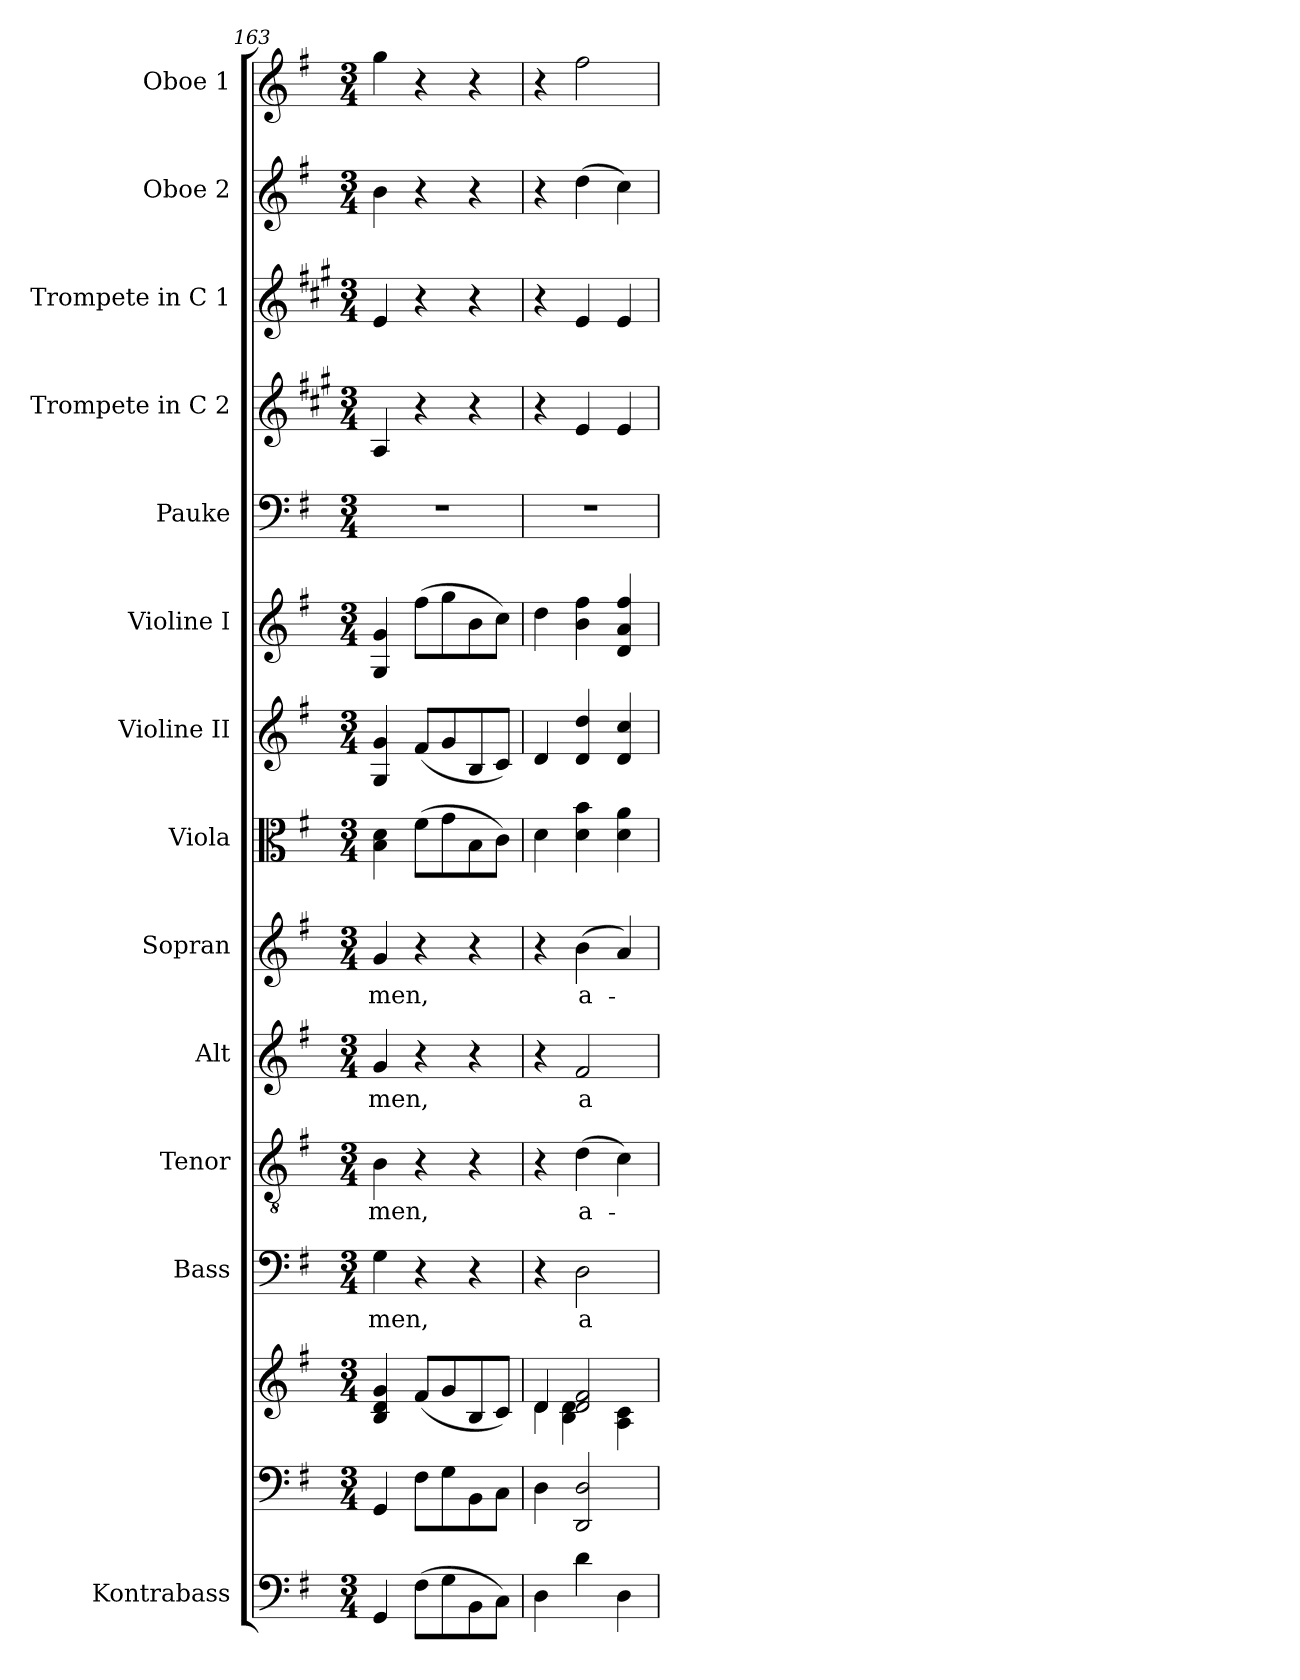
**kern	**kern	**kern	**kern	**text	**kern	**text	**kern	**text	**kern	**text	**kern	**kern	**kern	**kern	**kern	**kern	**kern	**kern
*part14	*part13	*part13	*part12	*part12	*part11	*part11	*part10	*part10	*part9	*part9	*part8	*part7	*part6	*part5	*part4	*part3	*part2	*part1
*staff15	*staff14	*staff13	*staff12	*staff12	*staff11	*staff11	*staff10	*staff10	*staff9	*staff9	*staff8	*staff7	*staff6	*staff5	*staff4	*staff3	*staff2	*staff1
*I"Kontrabass	*	*	*I"Bass	*	*I"Tenor	*	*I"Alt	*	*I"Sopran	*	*I"Viola	*I"Violine II	*I"Violine I	*I"Pauke	*I"Trompete in C 2	*I"Trompete in C 1	*I"Oboe 2	*I"Oboe 1
*I'Kb.	*	*	*I'B	*	*I'T	*	*I'A	*	*I'S	*	*I'Vla.	*I'Vl. II	*I'Vl. I	*I'Pk.	*	*	*I'Ob. 2	*I'Ob. 1
*clefF4	*clefF4	*clefG2	*clefF4	*	*clefGv2	*	*clefG2	*	*clefG2	*	*clefC3	*clefG2	*clefG2	*clefF4	*clefG2	*clefG2	*clefG2	*clefG2
*ITrd7c12	*	*	*	*	*	*	*	*	*	*	*	*	*	*	*ITrd1c2	*ITrd1c2	*	*
*k[f#]	*k[f#]	*k[f#]	*k[f#]	*	*k[f#]	*	*k[f#]	*	*k[f#]	*	*k[f#]	*k[f#]	*k[f#]	*k[f#]	*k[f#]	*k[f#]	*k[f#]	*k[f#]
*G:	*G:	*G:	*G:	*	*G:	*	*G:	*	*G:	*	*G:	*G:	*G:	*G:	*G:	*G:	*G:	*G:
*M3/4	*M3/4	*M3/4	*M3/4	*	*M3/4	*	*M3/4	*	*M3/4	*	*M3/4	*M3/4	*M3/4	*M3/4	*M3/4	*M3/4	*M3/4	*M3/4
=163	=163	=163	=163	=163	=163	=163	=163	=163	=163	=163	=163	=163	=163	=163	=163	=163	=163	=163
!	!	!	!	!LO:LY:b	!	!LO:LY:b	!	!LO:LY:b	!	!LO:LY:b	!	!	!	!	!	!	!	!
4GGG/	4GG/	4B/ 4d/ 4g/	4G\	-men,	4B\	-men,	4g/	-men,	4g/	-men,	4B\ 4d\	4G/ 4g/	4G/ 4g/	2.r	4G/	4d/	4b\	4gg\
(>8FF#\L	8F#\L	(<8f#/L	4r	.	4r	.	4r	.	4r	.	(>8f#\L	(<8f#/L	(>8ff#\L	.	4r	4r	4r	4r
8GG\	8G\	8g/	.	.	.	.	.	.	.	.	8g\	8g/	8gg\	.	.	.	.	.
8BBB\	8BB\	8B/	4r	.	4r	.	4r	.	4r	.	8B\	8B/	8b\	.	4r	4r	4r	4r
8CC\J)	8C\J	8c/J)	.	.	.	.	.	.	.	.	8c\J)	8c/J)	8cc\J)	.	.	.	.	.
=164	=164	=164	=164	=164	=164	=164	=164	=164	=164	=164	=164	=164	=164	=164	=164	=164	=164	=164
*	*	*^	*	*	*	*	*	*	*	*	*	*	*	*	*	*	*	*
4DD\	4D\	4d/	4d\	4r	.	4r	.	4r	.	4r	.	4d\	4d/	4dd\	2.r	4r	4r	4r	4r
!	!	!	!	!	!LO:LY:b	!	!LO:LY:b	!	!LO:LY:b	!	!LO:LY:b	!	!	!	!	!	!	!	!
4D\	2DD/ 2D/	2d/ 2f#/	4B\ 4d\	2D\	a-	(>4d\	a-	2f#/	a-	(>4b\	a-	4d\ 4b\	4d/ 4dd/	4b\ 4ff#\	.	4d/	4d/	(>4dd\	2ff#\
4DD\	.	.	4A\ 4c\	.	.	4c\)	.	.	.	4a/)	.	4d\ 4a\	4d/ 4cc/	4d/ 4a/ 4ff#/	.	4d/	4d/	4cc\)	.
*	*	*v	*v	*	*	*	*	*	*	*	*	*	*	*	*	*	*	*	*
=	=	=	=	=	=	=	=	=	=	=	=	=	=	=	=	=	=	=
*-	*-	*-	*-	*-	*-	*-	*-	*-	*-	*-	*-	*-	*-	*-	*-	*-	*-	*-
